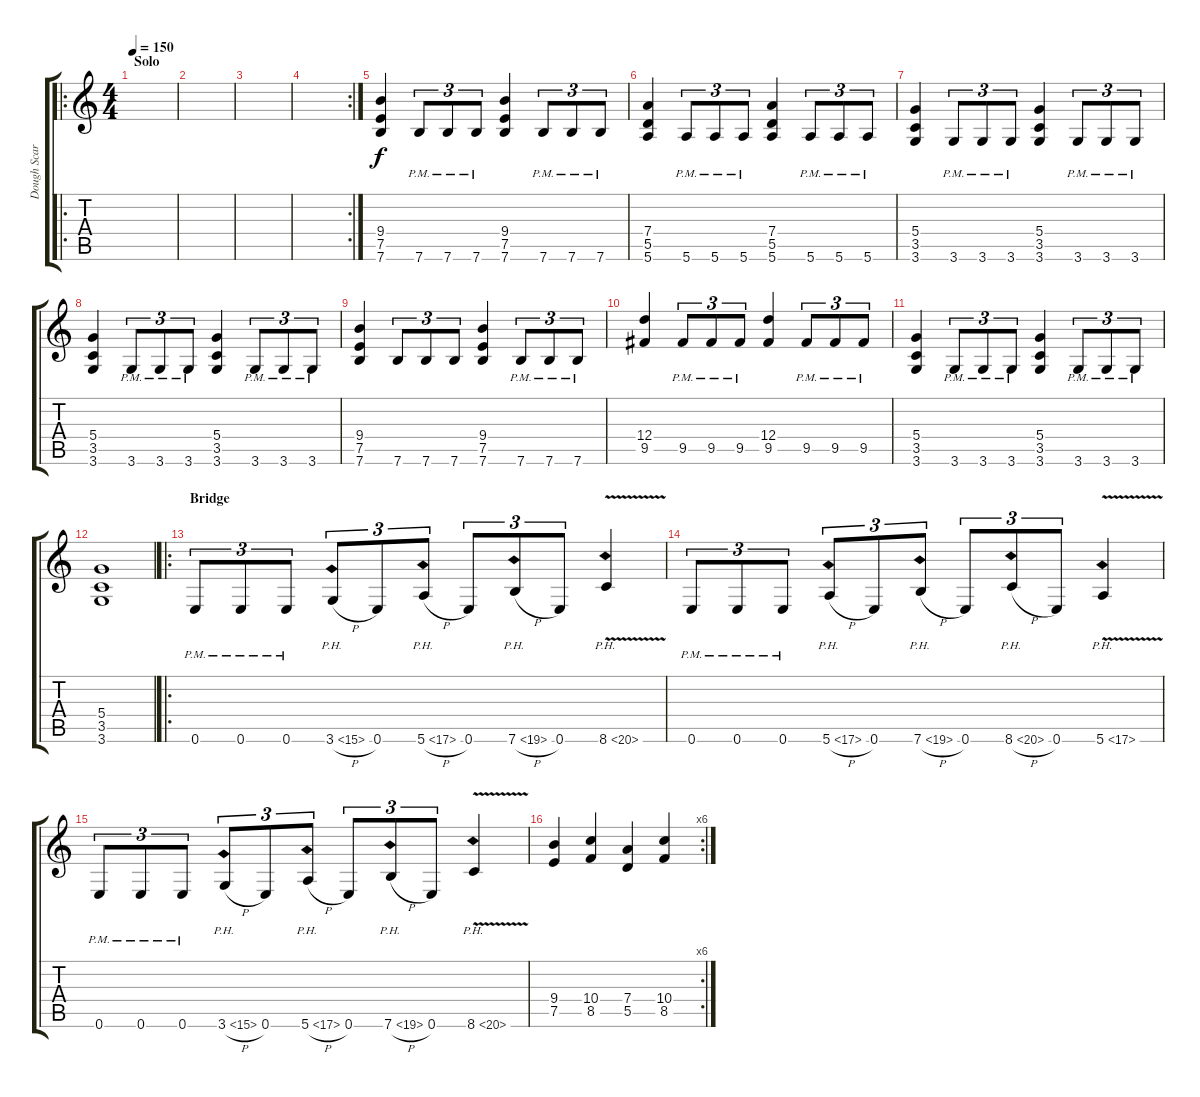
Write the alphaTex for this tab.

\track ("Dough Scarrat" "Dough Scar") {instrument distortionguitar}
\staff {score tabs}
\tuning (E4 B3 G3 D3 A2 E2) {hide}
\ro
\ts (4 4)
\section ("" "Solo")
\tempo 150
\clef g2
\ks c
|
|
|
\rc 2
|
(9.4 7.5 7.6).4 7.6{pm}.8{tu (3 2)} 7.6{pm}.8{tu (3 2)} 7.6{pm}.8{tu (3 2)} (9.4 7.5 7.6).4 7.6{pm}.8{tu (3 2)} 7.6{pm}.8{tu (3 2)} 7.6{pm}.8{tu (3 2)} |
(7.4 5.5 5.6).4 5.6{pm}.8{tu (3 2)} 5.6{pm}.8{tu (3 2)} 5.6{pm}.8{tu (3 2)} (7.4 5.5 5.6).4 5.6{pm}.8{tu (3 2)} 5.6{pm}.8{tu (3 2)} 5.6{pm}.8{tu (3 2)} |
(5.4 3.5 3.6).4 3.6{pm}.8{tu (3 2)} 3.6{pm}.8{tu (3 2)} 3.6{pm}.8{tu (3 2)} (5.4 3.5 3.6).4 3.6{pm}.8{tu (3 2)} 3.6{pm}.8{tu (3 2)} 3.6{pm}.8{tu (3 2)} |
(5.4 3.5 3.6).4 3.6{pm}.8{tu (3 2)} 3.6{pm}.8{tu (3 2)} 3.6{pm}.8{tu (3 2)} (5.4 3.5 3.6).4 3.6{pm}.8{tu (3 2)} 3.6{pm}.8{tu (3 2)} 3.6{pm}.8{tu (3 2)} |
(9.4 7.5 7.6).4 7.6.8{tu (3 2)} 7.6.8{tu (3 2)} 7.6.8{tu (3 2)} (9.4 7.5 7.6).4 7.6{pm}.8{tu (3 2)} 7.6{pm}.8{tu (3 2)} 7.6{pm}.8{tu (3 2)} |
(12.4 9.5).4 9.5{pm}.8{tu (3 2)} 9.5{pm}.8{tu (3 2)} 9.5{pm}.8{tu (3 2)} (12.4 9.5).4 9.5{pm}.8{tu (3 2)} 9.5{pm}.8{tu (3 2)} 9.5{pm}.8{tu (3 2)} |
(5.4 3.5 3.6).4 3.6{pm}.8{tu (3 2)} 3.6{pm}.8{tu (3 2)} 3.6{pm}.8{tu (3 2)} (5.4 3.5 3.6).4 3.6{pm}.8{tu (3 2)} 3.6{pm}.8{tu (3 2)} 3.6{pm}.8{tu (3 2)} |
(5.4 3.5 3.6).1 |
\ro
\section ("" "Bridge")
0.6{pm}.8{tu (3 2)} 0.6{pm}.8{tu (3 2)} 0.6{pm}.8{tu (3 2)} 3.6{ph 12 h}.8{tu (3 2)} 0.6.8{tu (3 2)} 5.6{ph 12 h}.8{tu (3 2)} 0.6.8{tu (3 2)} 7.6{ph 12 h}.8{tu (3 2)} 0.6.8{tu (3 2)} 8.6{ph 12 v}.4 |
0.6{pm}.8{tu (3 2)} 0.6{pm}.8{tu (3 2)} 0.6{pm}.8{tu (3 2)} 5.6{ph 12 h}.8{tu (3 2)} 0.6.8{tu (3 2)} 7.6{ph 12 h}.8{tu (3 2)} 0.6.8{tu (3 2)} 8.6{ph 12 h}.8{tu (3 2)} 0.6.8{tu (3 2)} 5.6{ph 12 v}.4 |
0.6{pm}.8{tu (3 2)} 0.6{pm}.8{tu (3 2)} 0.6{pm}.8{tu (3 2)} 3.6{ph 12 h}.8{tu (3 2)} 0.6.8{tu (3 2)} 5.6{ph 12 h}.8{tu (3 2)} 0.6.8{tu (3 2)} 7.6{ph 12 h}.8{tu (3 2)} 0.6.8{tu (3 2)} 8.6{ph 12 v}.4 |
\rc 6
(9.4 7.5).4 (10.4 8.5).4 (7.4 5.5).4 (10.4 8.5).4
